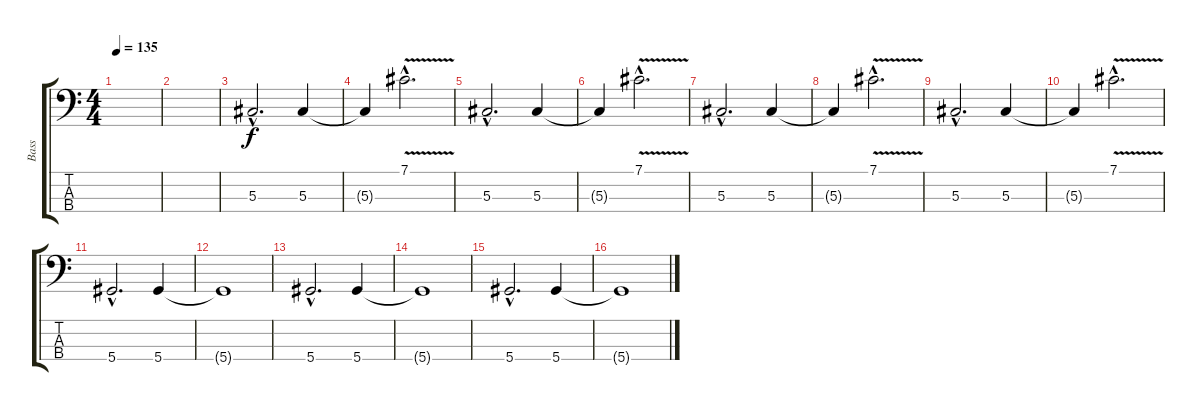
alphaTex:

\track ("Bass" "Bass") {instrument electricbassfinger}
\staff {score tabs}
\tuning (Gb2 Db2 Ab1 Eb1) {hide}
\ts (4 4)
\tempo 135
\clef f4
\ks c
|
|
5.3{hac}.2{d} 5.3.4 |
5.3{t}.4 7.1{v hac}.2{d} |
5.3{hac}.2{d} 5.3.4 |
5.3{t}.4 7.1{v hac}.2{d} |
5.3{hac}.2{d} 5.3.4 |
5.3{t}.4 7.1{v hac}.2{d} |
5.3{hac}.2{d} 5.3.4 |
5.3{t}.4 7.1{v hac}.2{d} |
5.4{hac}.2{d} 5.4.4 |
5.4{t}.1 |
5.4{hac}.2{d} 5.4.4 |
5.4{t}.1 |
5.4{hac}.2{d} 5.4.4 |
5.4{t}.1
